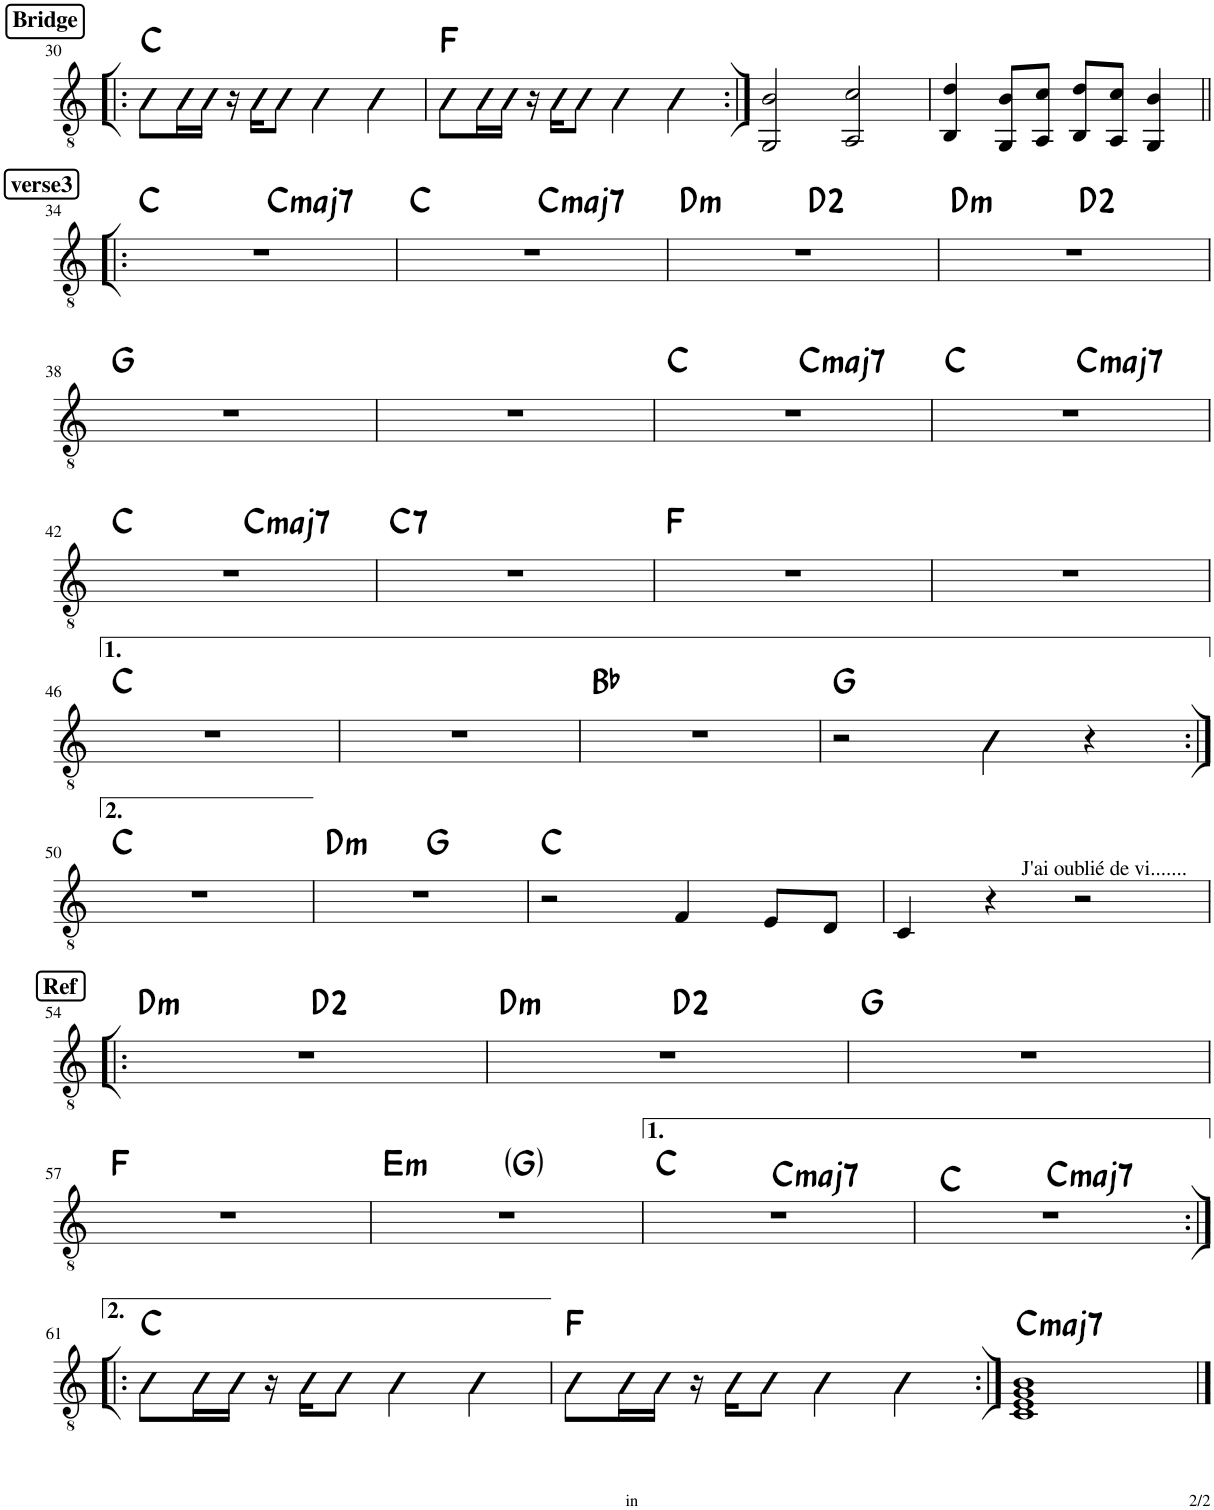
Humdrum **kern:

**kern	**harte
*part1	*part1
*staff1	*
*I"Classical Guitar	*
*I'Guit.	*
!!LO:PB:g=z
*clefGv2	*
*k[]	*
*M4/4	*
!!LO:REH:place=s1:a:B:cj:fs=11:t=Bridge
=30!|:	=30!|:
8C\L	C:maj
16C\L	.
16C\JJ	.
16r	.
16C\KL	.
8C\J	.
4C\	.
4C\	.
=31	=31
8F\L	F:maj
16F\L	.
16F\JJ	.
16r	.
16F\KL	.
8F\J	.
4F\	.
4F\	.
=32:|!	=32:|!
2GG/ 2B/	.
2AA/ 2c/	.
=33	=33
4BB/ 4d/	.
8GG/ 8B/L	.
8AA/ 8c/J	.
8BB/ 8d/L	.
8AA/ 8c/J	.
4GG/ 4B/	.
!!LO:LB:g=z
!!LO:REH:place=s1:a:B:cj:fs=11:t=verse3
=34!|:	=34!|:
*^	*
1r	2ryy	C:maj
!	!	!LO:H:kt=maj7
.	2ryy	C:maj7
=35	=35	=35
1r	2ryy	C:maj
!	!	!LO:H:kt=maj7
.	2ryy	C:maj7
=36	=36	=36
!	!	!LO:H:kt=m
1r	2ryy	D:min
.	2ryy	D:maj(2)
=37	=37	=37
!	!	!LO:H:kt=m
1r	2ryy	D:min
.	2ryy	D:maj(2)
*v	*v	*
!!LO:LB:g=z
=38	=38
1r	G:maj
=39	=39
1r	.
=40	=40
*^	*
1r	2ryy	C:maj
!	!	!LO:H:kt=maj7
.	2ryy	C:maj7
=41	=41	=41
1r	2ryy	C:maj
!	!	!LO:H:kt=maj7
.	2ryy	C:maj7
!!LO:LB:g=z	!!
=42	=42	=42
1r	2ryy	C:maj
!	!	!LO:H:kt=maj7
.	2ryy	C:maj7
=43	=43	=43
!	!	!LO:H:kt=7
*v	*v	*
1r	C:7
=44	=44
1r	F:maj
=45	=45
1r	.
!!LO:LB:g=z
=46	=46
1r	C:maj
=47	=47
1r	.
=48	=48
1r	Bb:maj
=49	=49
2r	G:maj
4G\	.
4r	.
!!LO:LB:g=z
=50:|!	=50:|!
1r	C:maj
=51	=51
!	!LO:H:kt=m
*^	*
1r	2ryy	D:min
.	2ryy	G:maj
*v	*v	*
=52	=52
2r	C:maj
4F/	.
8E/L	.
8D/J	.
=53	=53
4C/	.
!LO:TX:a:t=J'ai oublié de vi.......	!
4r	.
2r	.
!!LO:LB:g=z
!!LO:REH:place=s1:a:B:cj:fs=11:t=Ref
=54!|:	=54!|:
!	!LO:H:kt=m
*^	*
1r	2ryy	D:min
.	2ryy	D:maj(2)
=55	=55	=55
!	!	!LO:H:kt=m
1r	2ryy	D:min
.	2ryy	D:maj(2)
*v	*v	*
=56	=56
1r	G:maj
!!LO:LB:g=z
=57	=57
1r	F:maj
=58	=58
!	!LO:H:kt=m
*^	*
1r	2ryy	E:min
.	2ryy	G:maj
=59	=59	=59
1r	2ryy	C:maj
!	!	!LO:H:kt=maj7
.	2ryy	C:maj7
=60	=60	=60
1r	2ryy	C:maj
!	!	!LO:H:kt=maj7
.	2ryy	C:maj7
*v	*v	*
!!LO:LB:g=z
=61:|!|:	=61:|!|:
8C\L	C:maj
16C\L	.
16C\JJ	.
16r	.
16C\KL	.
8C\J	.
4C\	.
4C\	.
=62	=62
8F\L	F:maj
16F\L	.
16F\JJ	.
16r	.
16F\KL	.
8F\J	.
4F\	.
4F\	.
=63:|!	=63:|!
!	!LO:H:kt=maj7
1C 1E 1G 1B	C:maj7
==	==
*-	*-
